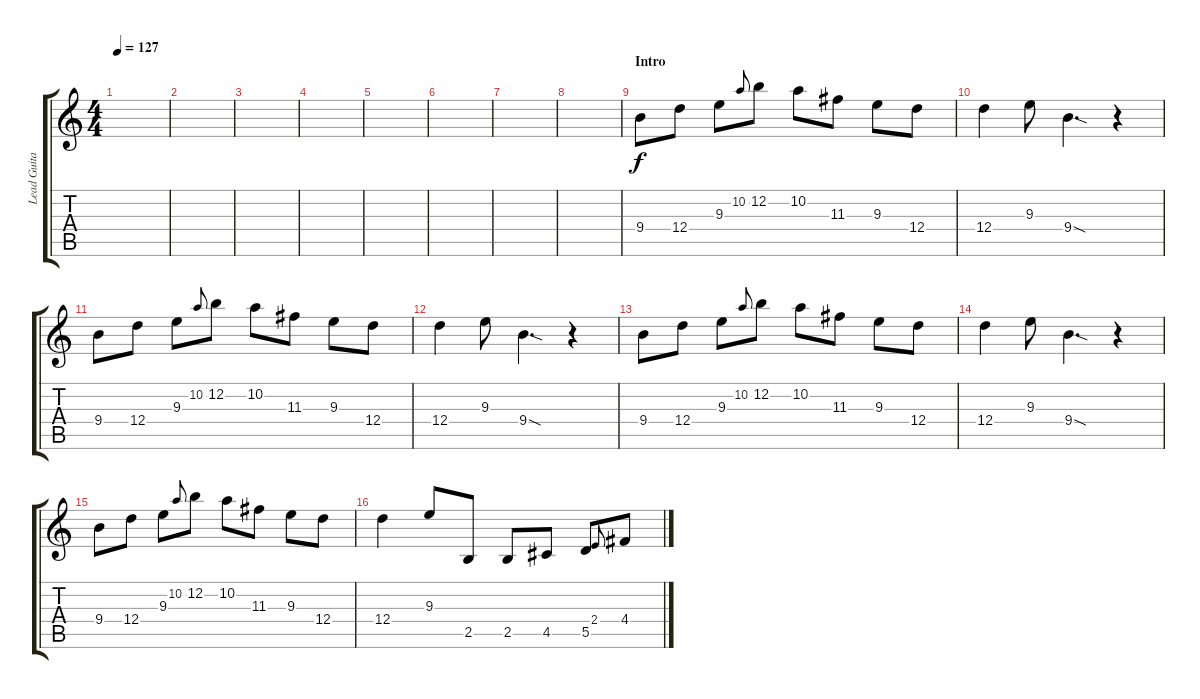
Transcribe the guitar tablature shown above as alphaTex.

\track ("Lead Guitar" "Lead Guita") {instrument distortionguitar}
\staff {score tabs}
\tuning (E4 B3 G3 D3 A2 E2) {hide}
\ts (4 4)
\tempo 127
\clef g2
\ks c
|
|
|
|
|
|
|
|
\section ("" "Intro")
9.4.8 12.4.8 9.3.8 10.2.8{gr onbeat} 12.2.8 10.2.8 11.3.8 9.3.8 12.4.8 |
12.4.4 9.3.8 9.4{sod}.4{d} r.4 |
9.4.8 12.4.8 9.3.8 10.2.8{gr onbeat} 12.2.8 10.2.8 11.3.8 9.3.8 12.4.8 |
12.4.4 9.3.8 9.4{sod}.4{d} r.4 |
9.4.8 12.4.8 9.3.8 10.2.8{gr onbeat} 12.2.8 10.2.8 11.3.8 9.3.8 12.4.8 |
12.4.4 9.3.8 9.4{sod}.4{d} r.4 |
9.4.8 12.4.8 9.3.8 10.2.8{gr onbeat} 12.2.8 10.2.8 11.3.8 9.3.8 12.4.8 |
12.4.4 9.3.8 2.5.8 2.5.8 4.5.8 5.5.8 2.4.8{gr onbeat} 4.4.8
